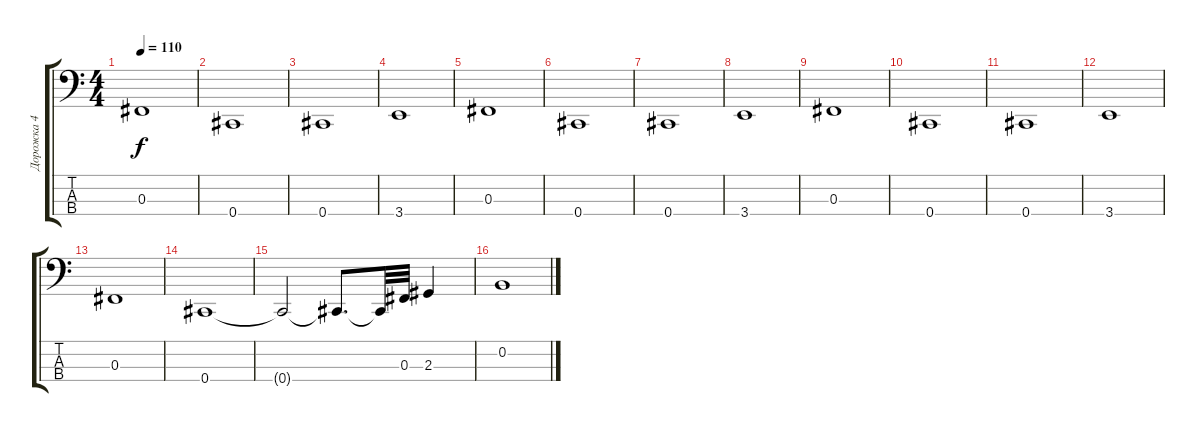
\track ("Дорожка 4" "Дорожка 4") {instrument electricbassfinger}
\staff {score tabs}
\tuning (E2 B1 Gb1 Db1) {hide}
\ts (4 4)
\tempo 110
\clef f4
\ks c
0.3.1{dy f} |
0.4.1{volume 13 instrument electricbasspick} |
0.4.1 |
3.4.1 |
0.3.1 |
0.4.1{volume 13 instrument electricbasspick} |
0.4.1 |
3.4.1 |
0.3.1 |
0.4.1{volume 13 instrument electricbasspick} |
0.4.1 |
3.4.1 |
0.3.1 |
0.4.1 |
0.4{t}.2 0.4{t}.8{d} 0.4{t}.32 0.3.32 2.3.4 |
0.2.1
